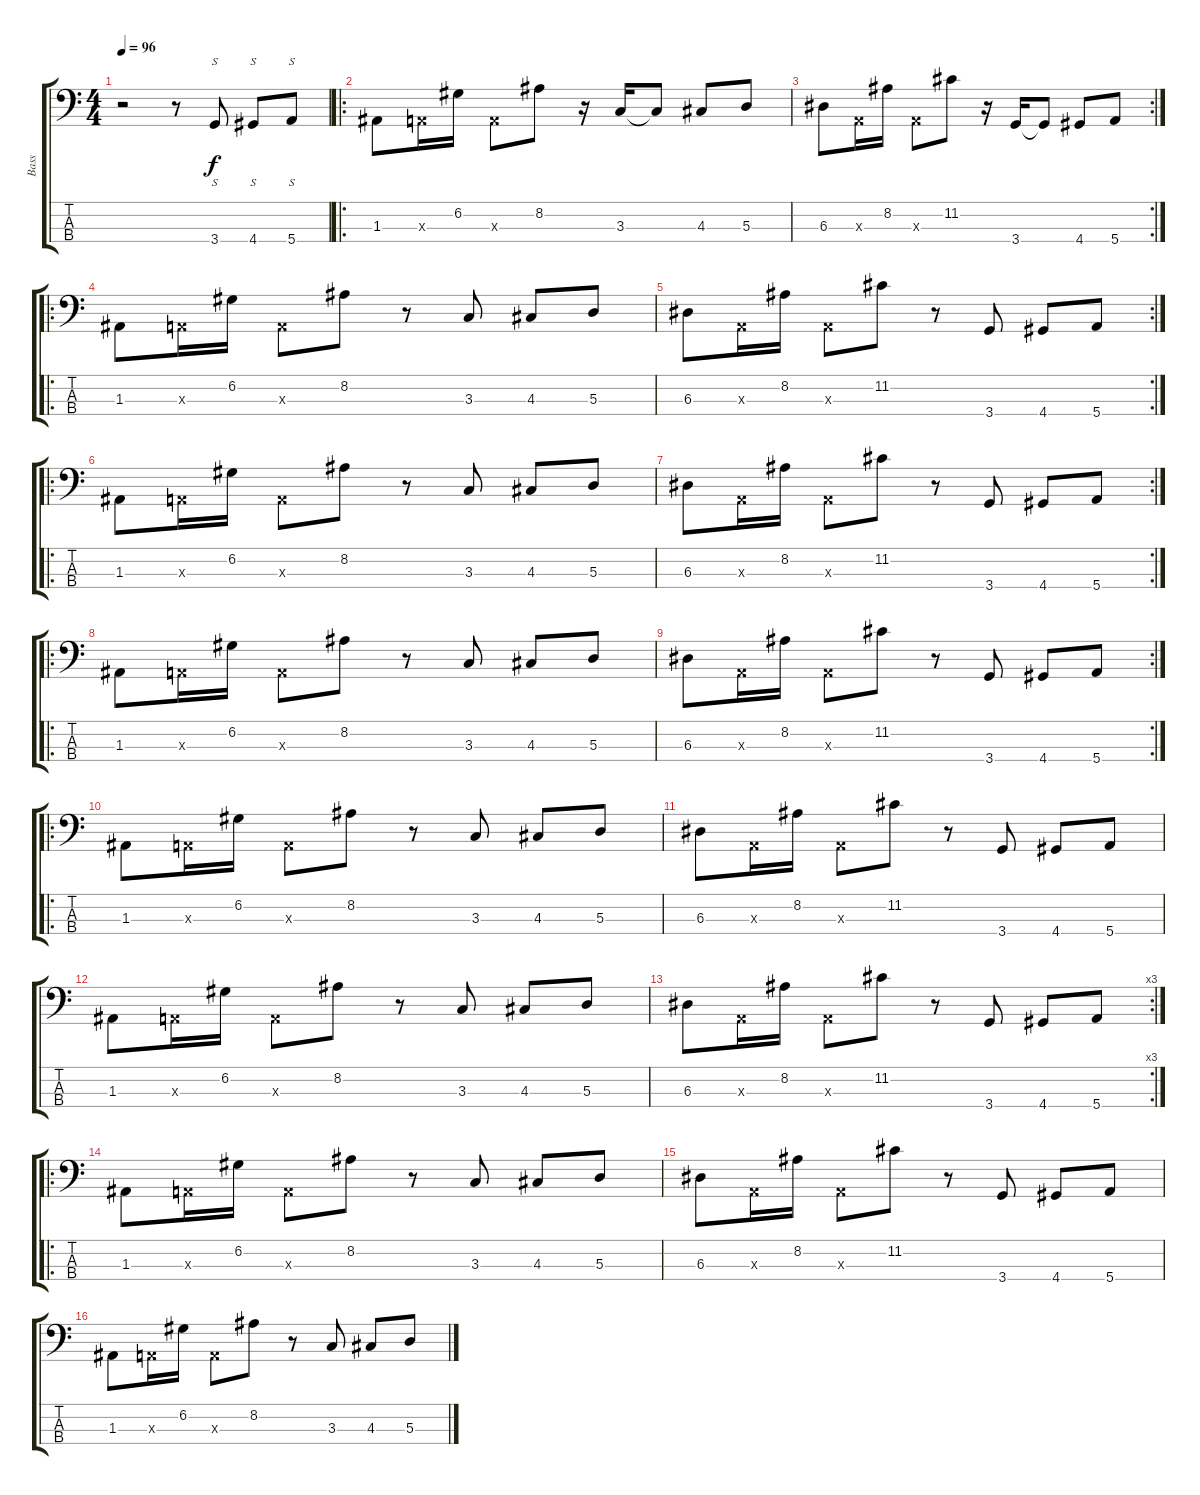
\track ("Bass" "Bass") {instrument acousticguitarnylon}
\staff {score tabs}
\tuning (G2 D2 A1 E1) {hide}
\ts (4 4)
\tempo 96
\clef f4
\ks c
r.2{dy f instrument acousticguitarnylon} r.8 3.4.8{s} 4.4.8{s} 5.4.8{s} |
\ro
1.3.8 0.3{x}.16 6.2.16 0.3{x}.8 8.2.8 r.16 3.3.16 3.3{t}.8 4.3.8 5.3.8 |
\rc 2
6.3.8 0.3{x}.16 8.2.16 0.3{x}.8 11.2.8 r.16 3.4.16 3.4{t}.8 4.4.8 5.4.8 |
\ro
1.3.8 0.3{x}.16 6.2.16 0.3{x}.8 8.2.8 r.8 3.3.8 4.3.8 5.3.8 |
\rc 2
6.3.8 0.3{x}.16 8.2.16 0.3{x}.8 11.2.8 r.8 3.4.8 4.4.8 5.4.8 |
\ro
1.3.8 0.3{x}.16 6.2.16 0.3{x}.8 8.2.8 r.8 3.3.8 4.3.8 5.3.8 |
\rc 2
6.3.8 0.3{x}.16 8.2.16 0.3{x}.8 11.2.8 r.8 3.4.8 4.4.8 5.4.8 |
\ro
1.3.8 0.3{x}.16 6.2.16 0.3{x}.8 8.2.8 r.8 3.3.8 4.3.8 5.3.8 |
\rc 2
6.3.8 0.3{x}.16 8.2.16 0.3{x}.8 11.2.8 r.8 3.4.8 4.4.8 5.4.8 |
\ro
1.3.8 0.3{x}.16 6.2.16 0.3{x}.8 8.2.8 r.8 3.3.8 4.3.8 5.3.8 |
6.3.8 0.3{x}.16 8.2.16 0.3{x}.8 11.2.8 r.8 3.4.8 4.4.8 5.4.8 |
1.3.8 0.3{x}.16 6.2.16 0.3{x}.8 8.2.8 r.8 3.3.8 4.3.8 5.3.8 |
\rc 3
6.3.8 0.3{x}.16 8.2.16 0.3{x}.8 11.2.8 r.8 3.4.8 4.4.8 5.4.8 |
\ro
1.3.8 0.3{x}.16 6.2.16 0.3{x}.8 8.2.8 r.8 3.3.8 4.3.8 5.3.8 |
6.3.8 0.3{x}.16 8.2.16 0.3{x}.8 11.2.8 r.8 3.4.8 4.4.8 5.4.8 |
1.3.8 0.3{x}.16 6.2.16 0.3{x}.8 8.2.8 r.8 3.3.8 4.3.8 5.3.8
